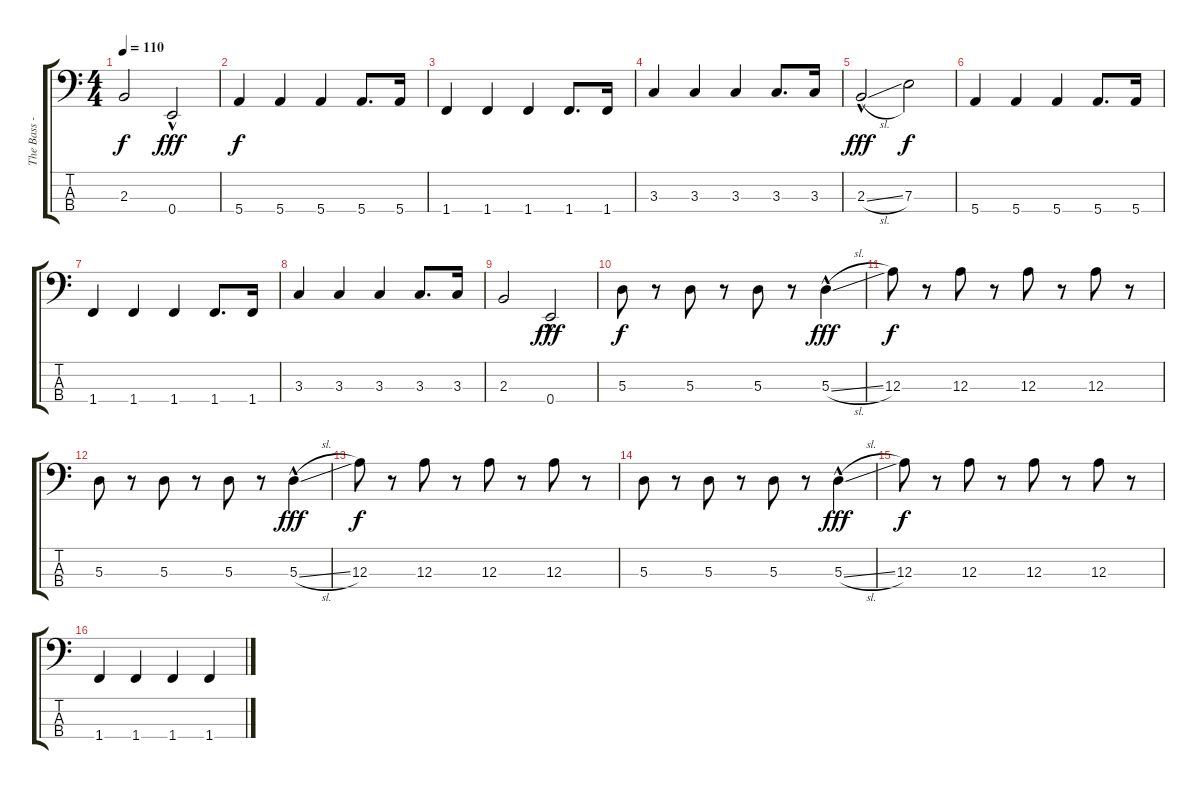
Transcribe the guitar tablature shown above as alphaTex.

\track ("The Bass - Andy Bell" "The Bass -") {instrument electricbasspick}
\staff {score tabs}
\tuning (G2 D2 A1 E1) {hide}
\ts (4 4)
\tempo 110
\clef f4
\ks c
2.3.2{dy f} 0.4{hac}.2{dy fff} |
5.4.4{dy f} 5.4.4 5.4.4 5.4.8{d} 5.4.16 |
1.4.4 1.4.4 1.4.4 1.4.8{d} 1.4.16 |
3.3.4 3.3.4 3.3.4 3.3.8{d} 3.3.16 |
2.3{sl hac}.2{dy fff} 7.3.2{dy f} |
5.4.4 5.4.4 5.4.4 5.4.8{d} 5.4.16 |
1.4.4 1.4.4 1.4.4 1.4.8{d} 1.4.16 |
3.3.4 3.3.4 3.3.4 3.3.8{d} 3.3.16 |
2.3.2 0.4{hac}.2{dy fff} |
5.3.8{dy f} r.8 5.3.8 r.8 5.3.8 r.8 5.3{sl hac}.4{dy fff} |
12.3.8{dy f} r.8 12.3.8 r.8 12.3.8 r.8 12.3.8 r.8 |
5.3.8 r.8 5.3.8 r.8 5.3.8 r.8 5.3{sl hac}.4{dy fff} |
12.3.8{dy f} r.8 12.3.8 r.8 12.3.8 r.8 12.3.8 r.8 |
5.3.8 r.8 5.3.8 r.8 5.3.8 r.8 5.3{sl hac}.4{dy fff} |
12.3.8{dy f} r.8 12.3.8 r.8 12.3.8 r.8 12.3.8 r.8 |
1.4.4 1.4.4 1.4.4 1.4.4
